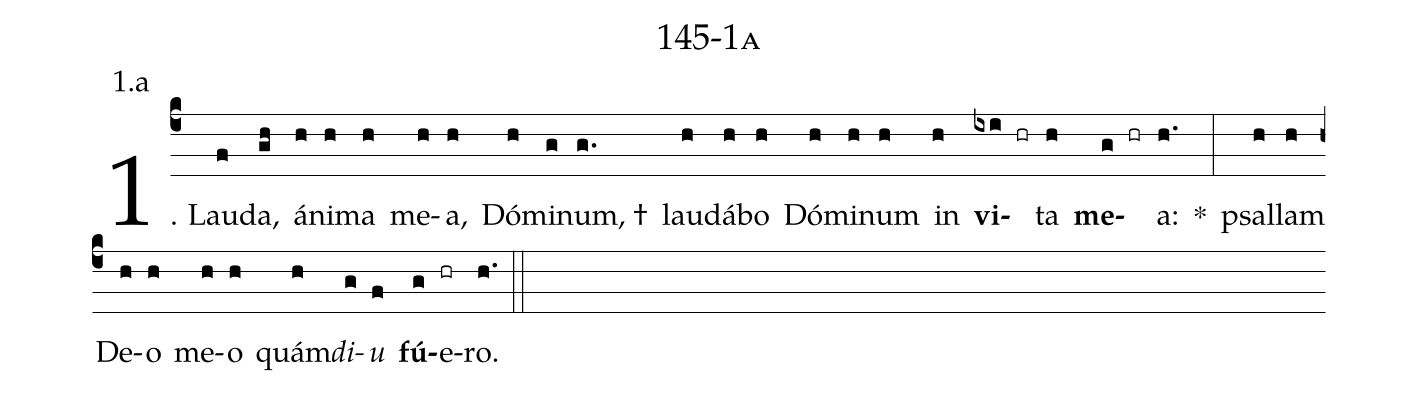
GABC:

name: 145-1a;
annotation: 1.a;
%%
(c4)1. Lau(f)da,(gh) á(h)ni(h)ma(h) me(h)a,(h) Dó(h)mi(g)num, †(g.) lau(h)dá(h)bo(h) Dó(h)mi(h)num(h) in(h) <b>vi</b>(ixi hr)ta(h) <b>me</b>(g hr)a:(h.) *(:) psal(h)lam(h) De(h)o(h) me(h)o(h) quám(h)<i>di</i>(g)<i>u</i>(f) <b>fú</b>(g)e(hr)ro.(h.) (::)
